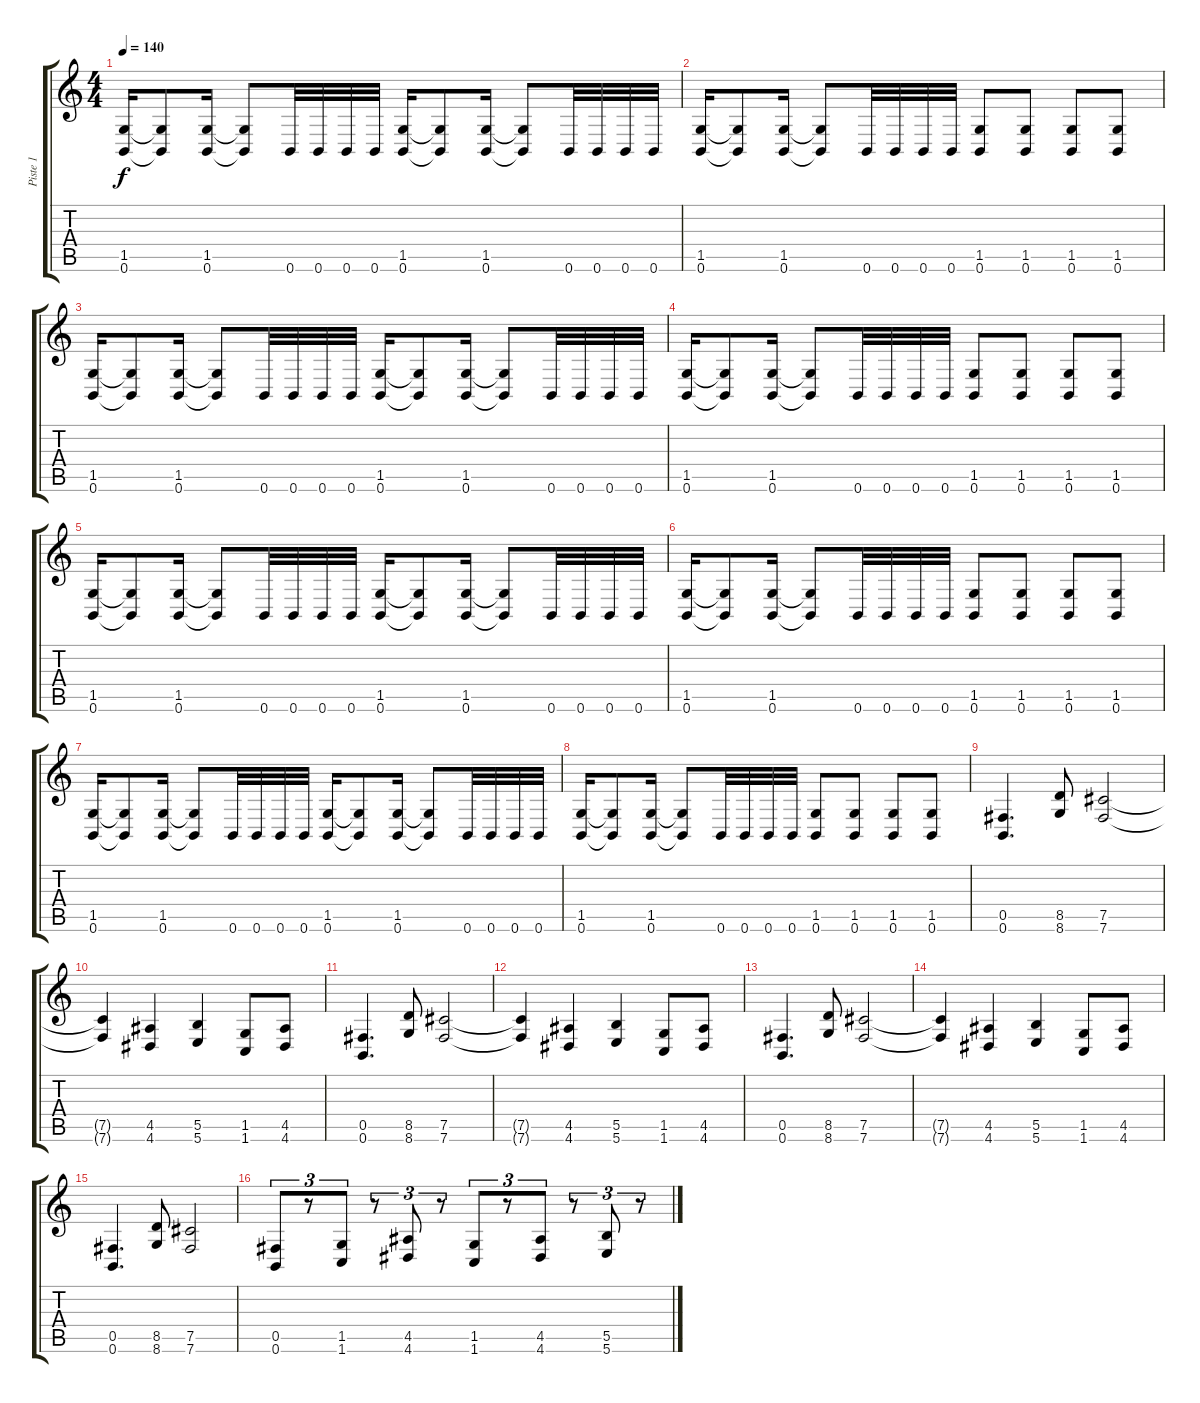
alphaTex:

\track ("Piste 1" "Piste 1") {instrument distortionguitar}
\staff {score tabs}
\tuning (Db4 Ab3 E3 B2 Gb2 B1) {hide}
\ts (4 4)
\tempo 140
\clef g2
\ks c
(1.5 0.6).16{dy f} (1.5{t} 0.6{t}).8 (1.5 0.6).16 (1.5{t} 0.6{t}).8 0.6.32 0.6.32 0.6.32 0.6.32 (1.5 0.6).16 (1.5{t} 0.6{t}).8 (1.5 0.6).16 (1.5{t} 0.6{t}).8 0.6.32 0.6.32 0.6.32 0.6.32 |
(1.5 0.6).16 (1.5{t} 0.6{t}).8 (1.5 0.6).16 (1.5{t} 0.6{t}).8 0.6.32 0.6.32 0.6.32 0.6.32 (1.5 0.6).8 (1.5 0.6).8 (1.5 0.6).8 (1.5 0.6).8 |
(1.5 0.6).16 (1.5{t} 0.6{t}).8 (1.5 0.6).16 (1.5{t} 0.6{t}).8 0.6.32 0.6.32 0.6.32 0.6.32 (1.5 0.6).16 (1.5{t} 0.6{t}).8 (1.5 0.6).16 (1.5{t} 0.6{t}).8 0.6.32 0.6.32 0.6.32 0.6.32 |
(1.5 0.6).16 (1.5{t} 0.6{t}).8 (1.5 0.6).16 (1.5{t} 0.6{t}).8 0.6.32 0.6.32 0.6.32 0.6.32 (1.5 0.6).8 (1.5 0.6).8 (1.5 0.6).8 (1.5 0.6).8 |
(1.5 0.6).16 (1.5{t} 0.6{t}).8 (1.5 0.6).16 (1.5{t} 0.6{t}).8 0.6.32 0.6.32 0.6.32 0.6.32 (1.5 0.6).16 (1.5{t} 0.6{t}).8 (1.5 0.6).16 (1.5{t} 0.6{t}).8 0.6.32 0.6.32 0.6.32 0.6.32 |
(1.5 0.6).16 (1.5{t} 0.6{t}).8 (1.5 0.6).16 (1.5{t} 0.6{t}).8 0.6.32 0.6.32 0.6.32 0.6.32 (1.5 0.6).8 (1.5 0.6).8 (1.5 0.6).8 (1.5 0.6).8 |
(1.5 0.6).16 (1.5{t} 0.6{t}).8 (1.5 0.6).16 (1.5{t} 0.6{t}).8 0.6.32 0.6.32 0.6.32 0.6.32 (1.5 0.6).16 (1.5{t} 0.6{t}).8 (1.5 0.6).16 (1.5{t} 0.6{t}).8 0.6.32 0.6.32 0.6.32 0.6.32 |
(1.5 0.6).16 (1.5{t} 0.6{t}).8 (1.5 0.6).16 (1.5{t} 0.6{t}).8 0.6.32 0.6.32 0.6.32 0.6.32 (1.5 0.6).8 (1.5 0.6).8 (1.5 0.6).8 (1.5 0.6).8 |
(0.5 0.6).4{d} (8.5 8.6).8 (7.5 7.6).2 |
(7.5{t} 7.6{t}).4 (4.5 4.6).4 (5.5 5.6).4 (1.5 1.6).8 (4.5 4.6).8 |
(0.5 0.6).4{d} (8.5 8.6).8 (7.5 7.6).2 |
(7.5{t} 7.6{t}).4 (4.5 4.6).4 (5.5 5.6).4 (1.5 1.6).8 (4.5 4.6).8 |
(0.5 0.6).4{d} (8.5 8.6).8 (7.5 7.6).2 |
(7.5{t} 7.6{t}).4 (4.5 4.6).4 (5.5 5.6).4 (1.5 1.6).8 (4.5 4.6).8 |
(0.5 0.6).4{d} (8.5 8.6).8 (7.5 7.6).2 |
(0.5 0.6).8{tu (3 2)} r.8{tu (3 2)} (1.5 1.6).8{tu (3 2)} r.8{tu (3 2)} (4.5 4.6).8{tu (3 2)} r.8{tu (3 2)} (1.5 1.6).8{tu (3 2)} r.8{tu (3 2)} (4.5 4.6).8{tu (3 2)} r.8{tu (3 2)} (5.5 5.6).8{tu (3 2)} r.8{tu (3 2)}
